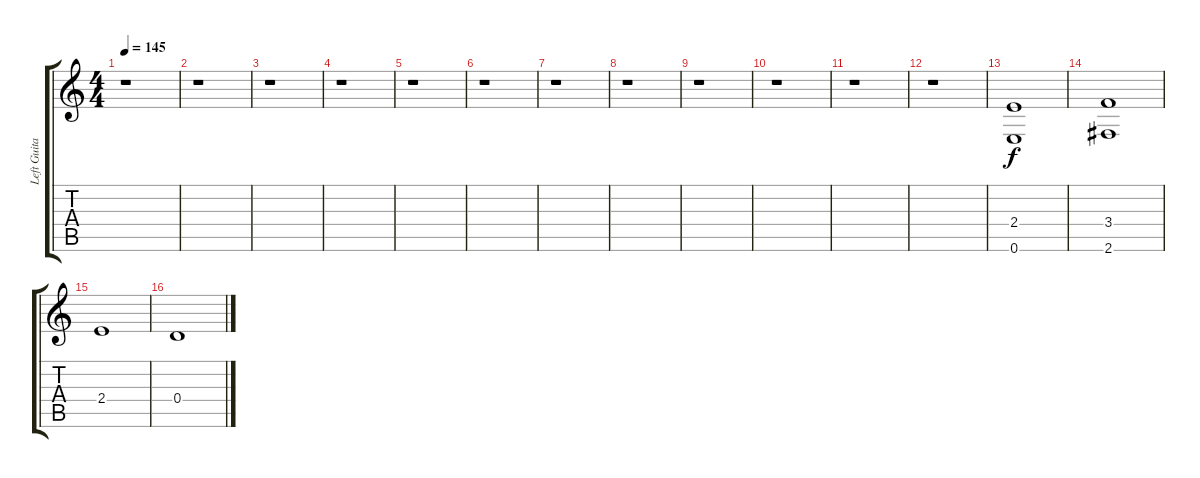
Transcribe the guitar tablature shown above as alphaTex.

\track ("Left Guitar" "Left Guita") {instrument overdrivenguitar}
\staff {score tabs}
\tuning (E4 B3 G3 D3 A2 E2) {hide}
\ts (4 4)
\tempo 145
\clef g2
\ks c
r.1{dy f instrument overdrivenguitar} |
r.1 |
r.1 |
r.1 |
r.1 |
r.1 |
r.1 |
r.1 |
r.1 |
r.1 |
r.1 |
r.1 |
(2.4 0.6).1 |
(3.4 2.6).1 |
2.4.1 |
0.4.1
